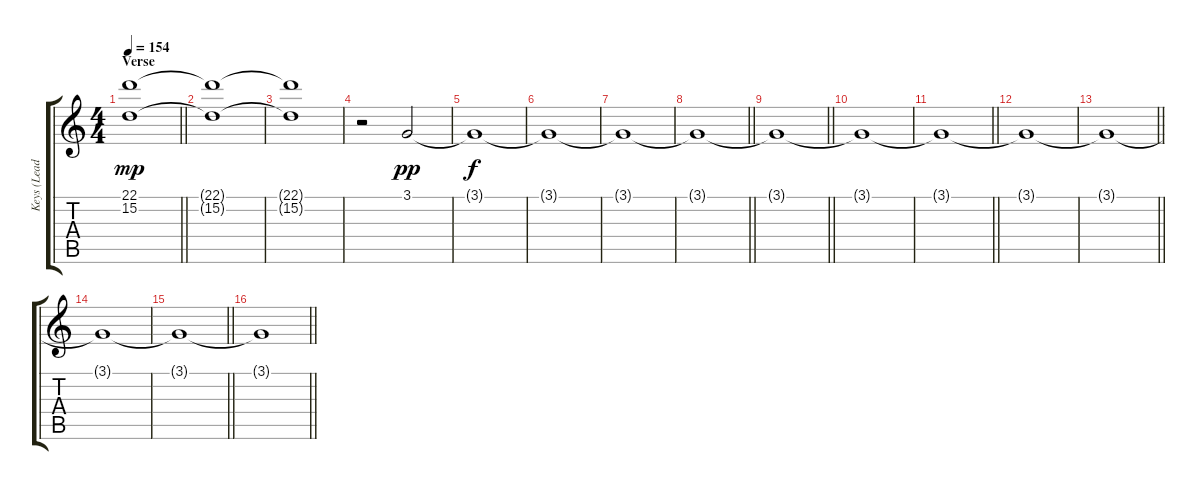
\track ("Keys (Lead)" "Keys (Lead") {instrument stringensemble1}
\staff {score tabs}
\tuning (E4 B3 G3 D3 A2 E2) {hide}
\ts (4 4)
\section ("" "Verse")
\tempo 154
\clef g2
\barLineRight lightlight
\ks c
(22.1 15.2).1{dy mp volume 0} |
\section ("" "")
(22.1{t} 15.2{t}).1 |
(22.1{t} 15.2{t}).1 |
r.2 3.1.2{dy pp volume 10 instrument ocarina} |
3.1{t}.1{dy f} |
3.1{t}.1 |
3.1{t}.1 |
\barLineRight lightlight
3.1{t}.1 |
\barLineRight lightlight
3.1{t}.1 |
3.1{t}.1 |
\barLineRight lightlight
3.1{t}.1 |
3.1{t}.1 |
\barLineRight lightlight
3.1{t}.1 |
3.1{t}.1 |
\barLineRight lightlight
3.1{t}.1 |
\barLineRight lightlight
3.1{t}.1
